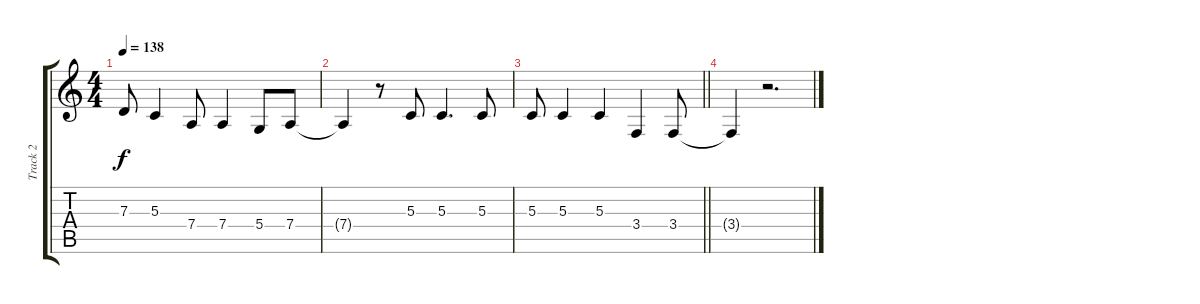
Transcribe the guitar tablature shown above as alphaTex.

\track ("Track 2" "Track 2") {instrument clarinet}
\staff {score tabs}
\tuning (E4 B3 G3 D3 A2 D2) {hide}
\ts (4 4)
\tempo 138
\clef g2
\ks c
7.3.8{dy f} 5.3.4 7.4.8 7.4.4 5.4.8 7.4.8 |
7.4{t}.4 r.8 5.3.8 5.3.4{d} 5.3.8 |
\barLineRight lightlight
5.3.8 5.3.4 5.3.4 3.4.4 3.4.8 |
3.4{t}.4 r.2{d}
